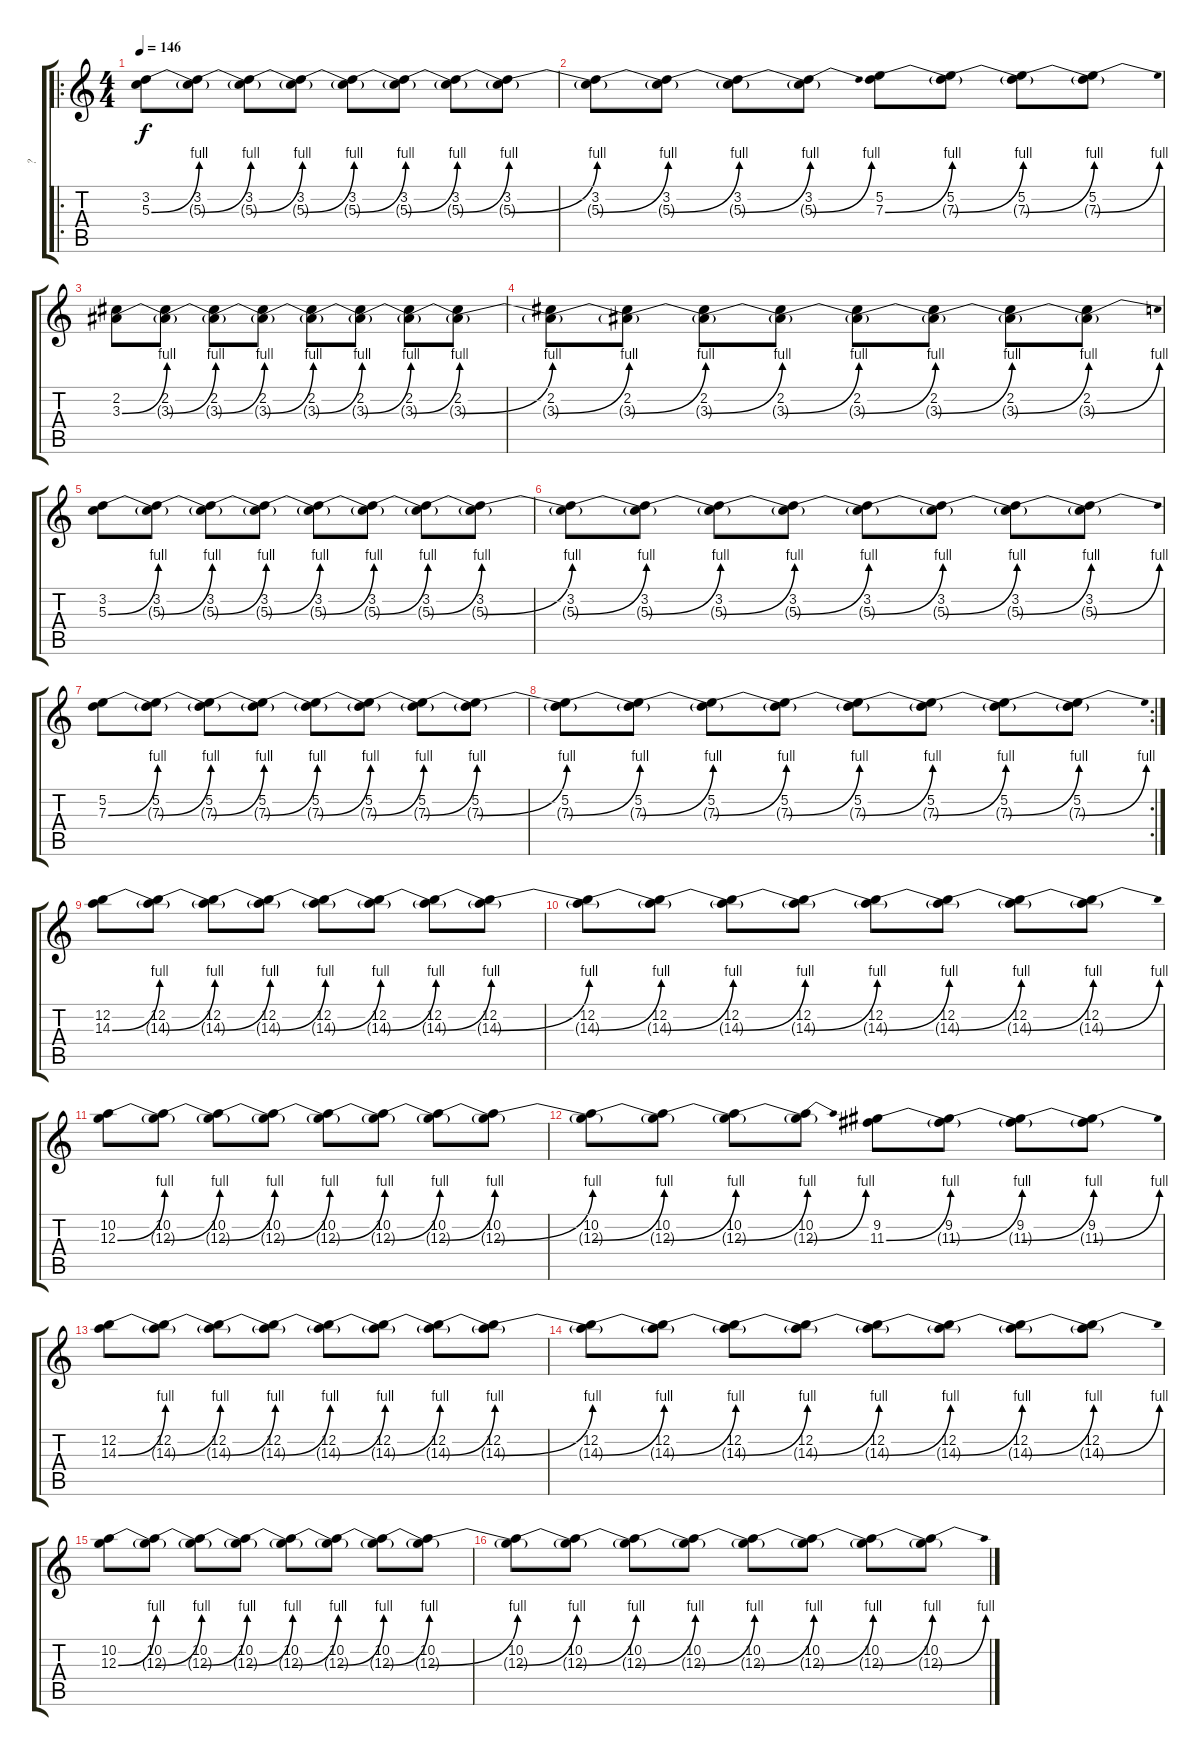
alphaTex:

\track ("?" "?") {instrument distortionguitar}
\staff {score tabs}
\tuning (E4 B3 G3 D3 A2 E2) {hide}
\ro
\ts (4 4)
\tempo 146
\clef g2
\ks c
(3.2 5.3{be (bend 0 0 60 4)}).8{dy f} (3.2 5.3{be (bend 0 0 60 4) t}).8 (3.2 5.3{be (bend 0 0 60 4) t}).8 (3.2 5.3{be (bend 0 0 60 4) t}).8 (3.2 5.3{be (bend 0 0 60 4) t}).8 (3.2 5.3{be (bend 0 0 60 4) t}).8 (3.2 5.3{be (bend 0 0 60 4) t}).8 (3.2 5.3{be (bend 0 0 60 4) t}).8 |
(3.2 5.3{be (bend 0 0 60 4) t}).8 (3.2 5.3{be (bend 0 0 60 4) t}).8 (3.2 5.3{be (bend 0 0 60 4) t}).8 (3.2 5.3{be (bend 0 0 60 4) t}).8 (5.2 7.3{be (bend 0 0 60 4)}).8 (5.2 7.3{be (bend 0 0 60 4) t}).8 (5.2 7.3{be (bend 0 0 60 4) t}).8 (5.2 7.3{be (bend 0 0 60 4) t}).8 |
(2.2 3.3{be (bend 0 0 60 4)}).8 (2.2 3.3{be (bend 0 0 60 4) t}).8 (2.2 3.3{be (bend 0 0 60 4) t}).8 (2.2 3.3{be (bend 0 0 60 4) t}).8 (2.2 3.3{be (bend 0 0 60 4) t}).8 (2.2 3.3{be (bend 0 0 60 4) t}).8 (2.2 3.3{be (bend 0 0 60 4) t}).8 (2.2 3.3{be (bend 0 0 60 4) t}).8 |
(2.2 3.3{be (bend 0 0 60 4) t}).8 (2.2 3.3{be (bend 0 0 60 4) t}).8 (2.2 3.3{be (bend 0 0 60 4) t}).8 (2.2 3.3{be (bend 0 0 60 4) t}).8 (2.2 3.3{be (bend 0 0 60 4) t}).8 (2.2 3.3{be (bend 0 0 60 4) t}).8 (2.2 3.3{be (bend 0 0 60 4) t}).8 (2.2 3.3{be (bend 0 0 60 4) t}).8 |
(3.2 5.3{be (bend 0 0 60 4)}).8 (3.2 5.3{be (bend 0 0 60 4) t}).8 (3.2 5.3{be (bend 0 0 60 4) t}).8 (3.2 5.3{be (bend 0 0 60 4) t}).8 (3.2 5.3{be (bend 0 0 60 4) t}).8 (3.2 5.3{be (bend 0 0 60 4) t}).8 (3.2 5.3{be (bend 0 0 60 4) t}).8 (3.2 5.3{be (bend 0 0 60 4) t}).8 |
(3.2 5.3{be (bend 0 0 60 4) t}).8 (3.2 5.3{be (bend 0 0 60 4) t}).8 (3.2 5.3{be (bend 0 0 60 4) t}).8 (3.2 5.3{be (bend 0 0 60 4) t}).8 (3.2 5.3{be (bend 0 0 60 4) t}).8 (3.2 5.3{be (bend 0 0 60 4) t}).8 (3.2 5.3{be (bend 0 0 60 4) t}).8 (3.2 5.3{be (bend 0 0 60 4) t}).8 |
(5.2 7.3{be (bend 0 0 60 4)}).8 (5.2 7.3{be (bend 0 0 60 4) t}).8 (5.2 7.3{be (bend 0 0 60 4) t}).8 (5.2 7.3{be (bend 0 0 60 4) t}).8 (5.2 7.3{be (bend 0 0 60 4) t}).8 (5.2 7.3{be (bend 0 0 60 4) t}).8 (5.2 7.3{be (bend 0 0 60 4) t}).8 (5.2 7.3{be (bend 0 0 60 4) t}).8 |
\rc 2
(5.2 7.3{be (bend 0 0 60 4) t}).8 (5.2 7.3{be (bend 0 0 60 4) t}).8 (5.2 7.3{be (bend 0 0 60 4) t}).8 (5.2 7.3{be (bend 0 0 60 4) t}).8 (5.2 7.3{be (bend 0 0 60 4) t}).8 (5.2 7.3{be (bend 0 0 60 4) t}).8 (5.2 7.3{be (bend 0 0 60 4) t}).8 (5.2 7.3{be (bend 0 0 60 4) t}).8 |
(12.2 14.3{be (bend 0 0 60 4)}).8 (12.2 14.3{be (bend 0 0 60 4) t}).8 (12.2 14.3{be (bend 0 0 60 4) t}).8 (12.2 14.3{be (bend 0 0 60 4) t}).8 (12.2 14.3{be (bend 0 0 60 4) t}).8 (12.2 14.3{be (bend 0 0 60 4) t}).8 (12.2 14.3{be (bend 0 0 60 4) t}).8 (12.2 14.3{be (bend 0 0 60 4) t}).8 |
(12.2 14.3{be (bend 0 0 60 4) t}).8 (12.2 14.3{be (bend 0 0 60 4) t}).8 (12.2 14.3{be (bend 0 0 60 4) t}).8 (12.2 14.3{be (bend 0 0 60 4) t}).8 (12.2 14.3{be (bend 0 0 60 4) t}).8 (12.2 14.3{be (bend 0 0 60 4) t}).8 (12.2 14.3{be (bend 0 0 60 4) t}).8 (12.2 14.3{be (bend 0 0 60 4) t}).8 |
(10.2 12.3{be (bend 0 0 60 4)}).8 (10.2 12.3{be (bend 0 0 60 4) t}).8 (10.2 12.3{be (bend 0 0 60 4) t}).8 (10.2 12.3{be (bend 0 0 60 4) t}).8 (10.2 12.3{be (bend 0 0 60 4) t}).8 (10.2 12.3{be (bend 0 0 60 4) t}).8 (10.2 12.3{be (bend 0 0 60 4) t}).8 (10.2 12.3{be (bend 0 0 60 4) t}).8 |
(10.2 12.3{be (bend 0 0 60 4) t}).8 (10.2 12.3{be (bend 0 0 60 4) t}).8 (10.2 12.3{be (bend 0 0 60 4) t}).8 (10.2 12.3{be (bend 0 0 60 4) t}).8 (9.2 11.3{be (bend 0 0 60 4)}).8 (9.2 11.3{be (bend 0 0 60 4) t}).8 (9.2 11.3{be (bend 0 0 60 4) t}).8 (9.2 11.3{be (bend 0 0 60 4) t}).8 |
(12.2 14.3{be (bend 0 0 60 4)}).8 (12.2 14.3{be (bend 0 0 60 4) t}).8 (12.2 14.3{be (bend 0 0 60 4) t}).8 (12.2 14.3{be (bend 0 0 60 4) t}).8 (12.2 14.3{be (bend 0 0 60 4) t}).8 (12.2 14.3{be (bend 0 0 60 4) t}).8 (12.2 14.3{be (bend 0 0 60 4) t}).8 (12.2 14.3{be (bend 0 0 60 4) t}).8 |
(12.2 14.3{be (bend 0 0 60 4) t}).8 (12.2 14.3{be (bend 0 0 60 4) t}).8 (12.2 14.3{be (bend 0 0 60 4) t}).8 (12.2 14.3{be (bend 0 0 60 4) t}).8 (12.2 14.3{be (bend 0 0 60 4) t}).8 (12.2 14.3{be (bend 0 0 60 4) t}).8 (12.2 14.3{be (bend 0 0 60 4) t}).8 (12.2 14.3{be (bend 0 0 60 4) t}).8 |
(10.2 12.3{be (bend 0 0 60 4)}).8 (10.2 12.3{be (bend 0 0 60 4) t}).8 (10.2 12.3{be (bend 0 0 60 4) t}).8 (10.2 12.3{be (bend 0 0 60 4) t}).8 (10.2 12.3{be (bend 0 0 60 4) t}).8 (10.2 12.3{be (bend 0 0 60 4) t}).8 (10.2 12.3{be (bend 0 0 60 4) t}).8 (10.2 12.3{be (bend 0 0 60 4) t}).8 |
(10.2 12.3{be (bend 0 0 60 4) t}).8 (10.2 12.3{be (bend 0 0 60 4) t}).8 (10.2 12.3{be (bend 0 0 60 4) t}).8 (10.2 12.3{be (bend 0 0 60 4) t}).8 (10.2 12.3{be (bend 0 0 60 4) t}).8 (10.2 12.3{be (bend 0 0 60 4) t}).8 (10.2 12.3{be (bend 0 0 60 4) t}).8 (10.2 12.3{be (bend 0 0 60 4) t}).8
